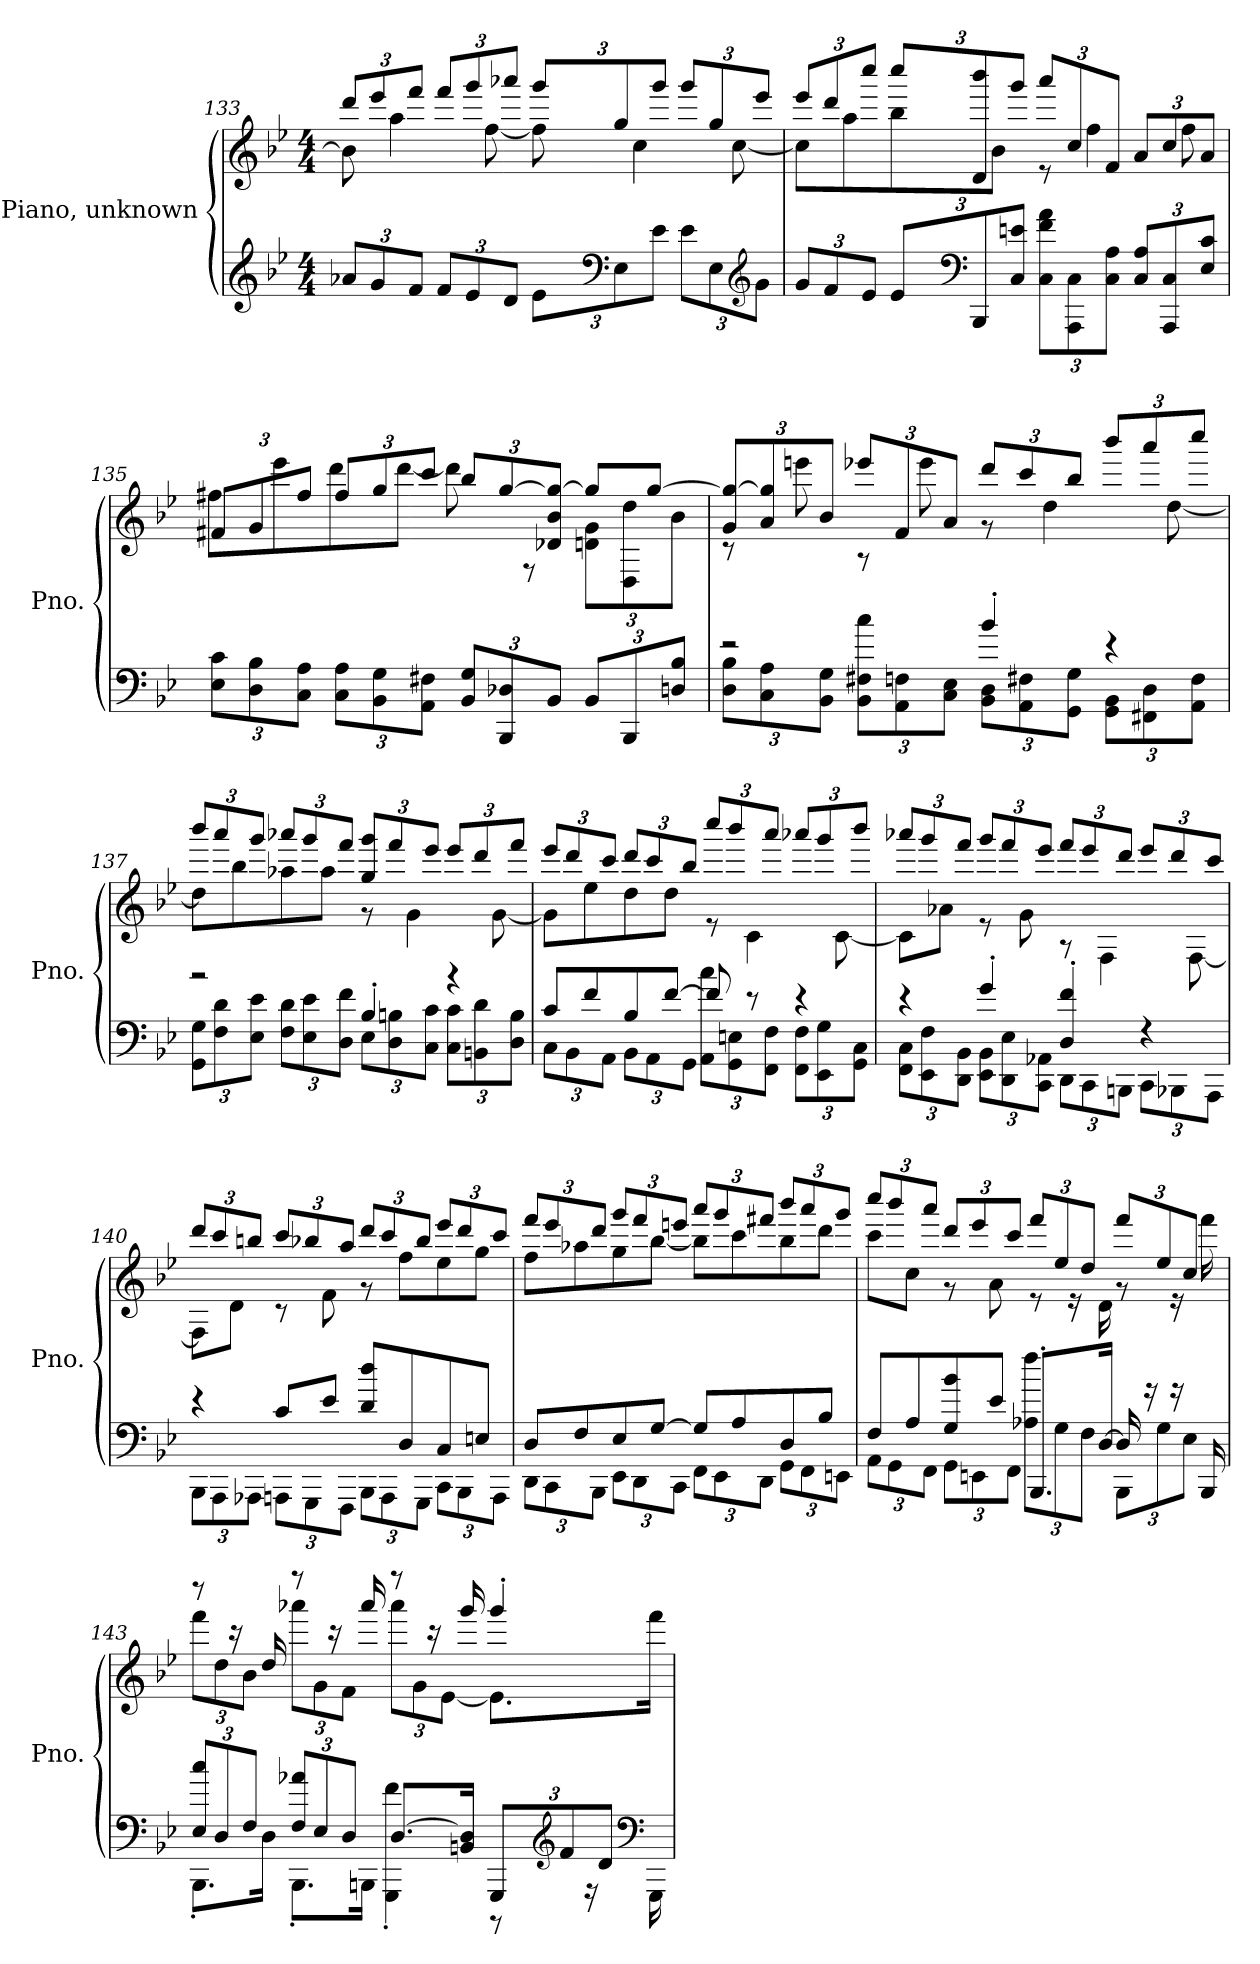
**kern	**kern
*part1	*part1
*staff2	*staff1
*I"Piano, unknown	*
*I'Pno.	*
!!LO:LB:g=z
*clefG2	*clefG2
*k[b-e-]	*k[b-e-]
*M4/4	*M4/4
*Xbrackettup	*Xbrackettup
=133	=133
*	*^
12a-X/L	12ddd/L	8b-\]
12g/	12eee-/	.
.	.	4aa\
12f/J	12fff/J	.
12f/L	12fff/L	.
12e-/	12ggg/	.
.	.	[8ff\
12d/J	12aaa-X/J	.
12e-\L	12ggg/L	8ff\]
*clefF4	*	*
12E-\	12gg/	.
.	.	4cc\
12e-\J	12ggg/J	.
12e-\L	12ggg/L	.
12E-\	12gg/	.
.	.	[8cc\
*clefG2	*	*
12g\J	12eee-/J	.
=134	=134	=134
12g/L	12eee-/L	8cc\L]
12f/	12ddd/	.
.	.	8aa\
12e-/J	12cccc/J	.
12e-/L	12cccc/L	8bb-\
*clefF4	*	*
12BBB-/	12d/ 12bbb-/	.
.	.	8b-\J
12C/ 12en/J	12ggg/J	.
12C\ 12f\ 12a\L	12aaa/L	8r
12AAA\ 12C\	12cc/	.
.	.	4ff\
12C\ 12A\J	12f/J	.
12C/ 12A/L	12a/L	.
12AAA/ 12C/	12cc/	.
.	.	8ff\
12E-/ 12c/J	12a/J	.
!!LO:LB:g=z	!!
=135	=135	=135
12E-\ 12c\L	12f#X/L	8ff#X\L
12D\ 12B-\	12g/	.
.	.	8eee-\
12C\ 12A\J	12ff#/J	.
12C\ 12A\L	12ff#/L	8ddd\
12BB-\ 12G\	12gg/	.
.	.	[8ddd\J
12AA\ 12F#X\J	12ccc/J	.
12BB-/ 12G/L	12bb-/L	8ddd\]
12BBB-/ 12D-X/	[12gg/	.
.	.	8r
12BB-/J	12d-X/ 12b-/ 12gg/_J	.
12BB-/L	8gg/L]	12dn\ 12g\L
12BBB-/	.	12D\ 12dd\
.	[8gg/J	.
12Dn/ 12B-/J	.	12b-\J
=136	=136	=136
*^	*	*
2r	12D\ 12B-\L	12g/ 12gg/_L	8r
.	12C\ 12A\	12a/ 12gg/]	.
.	.	.	8eeen\
.	12BB-\ 12G\J	12b-/J	.
.	12BB-\ 12F#X\ 12cc\L	12eee-X/L	8r
.	12AA\ 12Fn\	12f/	.
.	.	.	8eee-\
.	12C\ 12E-\J	12a/J	.
4b-'/	12BB-\ 12D\L	12ddd/L	8r
.	12AA\ 12F#X\	12ccc/	.
.	.	.	4dd\
.	12GG\ 12G\J	12bb-/J	.
4r	12GG\ 12BB-\L	12bbb-/L	.
.	12FF#X\ 12D\	12aaa/	.
.	.	.	[8dd\
.	12AA\ 12F#\J	12cccc/J	.
!!LO:LB:g=z	!!
=137	=137	=137	=137
2r	12GG\ 12G\L	12bbb-/L	8dd\L]
.	12F\ 12d\	12aaa/	.
.	.	.	8bb-\
.	12E-\ 12e-\J	12ggg/J	.
.	12F\ 12d\L	12aaa-X/L	8aa-X\
.	12E-\ 12e-\	12ggg/	.
.	.	.	8aa-\J
.	12D\ 12f\J	12fff/J	.
4B-'/	12E-\L	12gg/ 12ggg/L	8r
.	12D\ 12Bn\	12fff/	.
.	.	.	4g\
.	12C\ 12c\J	12eee-/J	.
4r	12C\ 12c\L	12eee-/L	.
.	12BBn\ 12d\	12ddd/	.
.	.	.	[8g\
.	12D\ 12B\J	12fff/J	.
=138	=138	=138	=138
8c/L	12C\L	12eee-/L	8g\L]
.	12BB-\	12ddd/	.
8f/	.	.	8ee-\
.	12AA\J	12ccc/J	.
8B-/	12BB-\L	12ddd/L	8dd\
.	12AA\	12ccc/	.
[8f/J	.	.	8dd\J
.	12GG\J	12bb-/J	.
8f/]	12AA\ 12cc\L	12cccc/L	8r
.	12GG\ 12En\	12bbb-/	.
8r	.	.	4c\
.	12FF\ 12F\J	12aaa/J	.
4r	12FF\ 12F\L	12aaa-X/L	.
.	12EE-\ 12G\	12ggg/	.
.	.	.	[8c\
.	12GG\ 12C\J	12bbb-/J	.
!!LO:LB:g=z	!!
=139	=139	=139	=139
4r	12FF\ 12C\L	12aaa-X/L	8c\L]
.	12EE-\ 12F\	12ggg/	.
.	.	.	8a-X\J
.	12DD\ 12BB-\J	12fff/J	.
4g'/	12EE-\ 12BB-\L	12ggg/L	8r
.	12DD\ 12E-\	12fff/	.
.	.	.	8g\
.	12CC\ 12AA-X\J	12eee-/J	.
4D/' 4f/'	12DD\L	12fff/L	8r
.	12CC\	12eee-/	.
.	.	.	4F\
.	12BBBn\J	12ddd/J	.
4r	12CC\L	12eee-/L	.
.	12BBB-X\	12ddd/	.
.	.	.	[8F\
.	12AAA\J	12ccc/J	.
=140	=140	=140	=140
4r	12BBB-\L	12ddd/L	8F\L]
.	12AAA\	12ccc/	.
.	.	.	8d\J
.	12AAA-X\J	12bbn/J	.
8c/L	12AAAn\L	12ccc/L	8r
.	12GGG\	12bb-X/	.
8e-/J	.	.	8f\
.	12FFF\J	12aa/J	.
8d/ 8dd/L	12BBB-\L	12ddd/L	8r
.	12AAA\	12ccc/	.
8D/	.	.	8ff\L
.	12GGG\J	12bb-/J	.
8C/	12CC\L	12eee-/L	8ee-\
.	12BBB-\	12ddd/	.
8En/J	.	.	8gg\J
.	12AAA\J	12ccc/J	.
!!LO:LB:g=z	!!
=141	=141	=141	=141
8D/L	12DD\L	12fff/L	8ff\L
.	12CC\	12eee-/	.
8F/	.	.	8aa-X\
.	12BBB-\J	12ddd/J	.
8E-/	12EE-\L	12ggg/L	8gg\
.	12DD\	12fff/	.
[8G/J	.	.	[8bb-\J
.	12CC\J	12eeen/J	.
8G/L]	12FF\L	12aaa/L	8bb-\L]
.	12EE-\	12ggg/	.
8A/	.	.	8ccc\
.	12DD\J	12fff#X/J	.
8D/	12GG\L	12bbb-/L	8bb-\
.	12FF\	12aaa/	.
8B-/J	.	.	8ddd\J
.	12EEn\J	12ggg/J	.
!!LO:PB:g=z	!!
=142	=142	=142	=142
8F/L	12AA\L	12cccc/L	8ccc\L
.	12GG\	12bbb-/	.
8A/	.	.	8cc\J
.	12FF\J	12aaa/J	.
8G/ 8b-/	12GG\L	12ddd/L	8r
.	12EEn\	12eee-/	.
8e-/J	.	.	8a\
.	12FF\J	12ccc/J	.
8.BBB-'/L	12A-X\ 12ff\L	12fff/L	8r
.	12G\	12ee-/	.
.	.	.	16r
.	12F\J	12dd/J	.
[16D/Jk	.	.	16d\
16D/]	12BBB-\L	12fff/L	8r
16r	.	.	.
.	12G\	12ee-/	.
16r	.	.	16r
.	12E-\J	12cc/J	.
16BBB-/	.	.	16fff\
!!LO:LB:g=z	!!
=143	=143	=143	=143
12E-/ 12cc/L	8.BBB-'\L	8r	12fff\L
12D/	.	.	12dd\
.	.	16r	.
12F/J	.	.	12b-\J
.	16D\Jk	16dd/	.
12F/ 12a-X/L	8.BBB-'\L	8r	12aaa-X\L
12E-/	.	.	12g\
.	.	16r	.
12D/J	.	.	12f\J
.	16BBBn\Jk	16aaa-/	.
[8.D/L	4GGG\' 4f\'	8r	12aaa-\L
.	.	.	12g\
.	.	16r	.
.	.	.	[12e-\J
16BBn/ 16D/]Jk	.	16ggg/	.
12GGG/L	8r	4ggg'/	8.e-\L]
*clefG2	*	*	*
12f/	.	.	.
.	16r	.	.
12d/J	.	.	.
*clefF4	*	*	*
.	16GGG\	.	16fff\Jk
*v	*v	*	*
*	*v	*v
=	=
*-	*-
